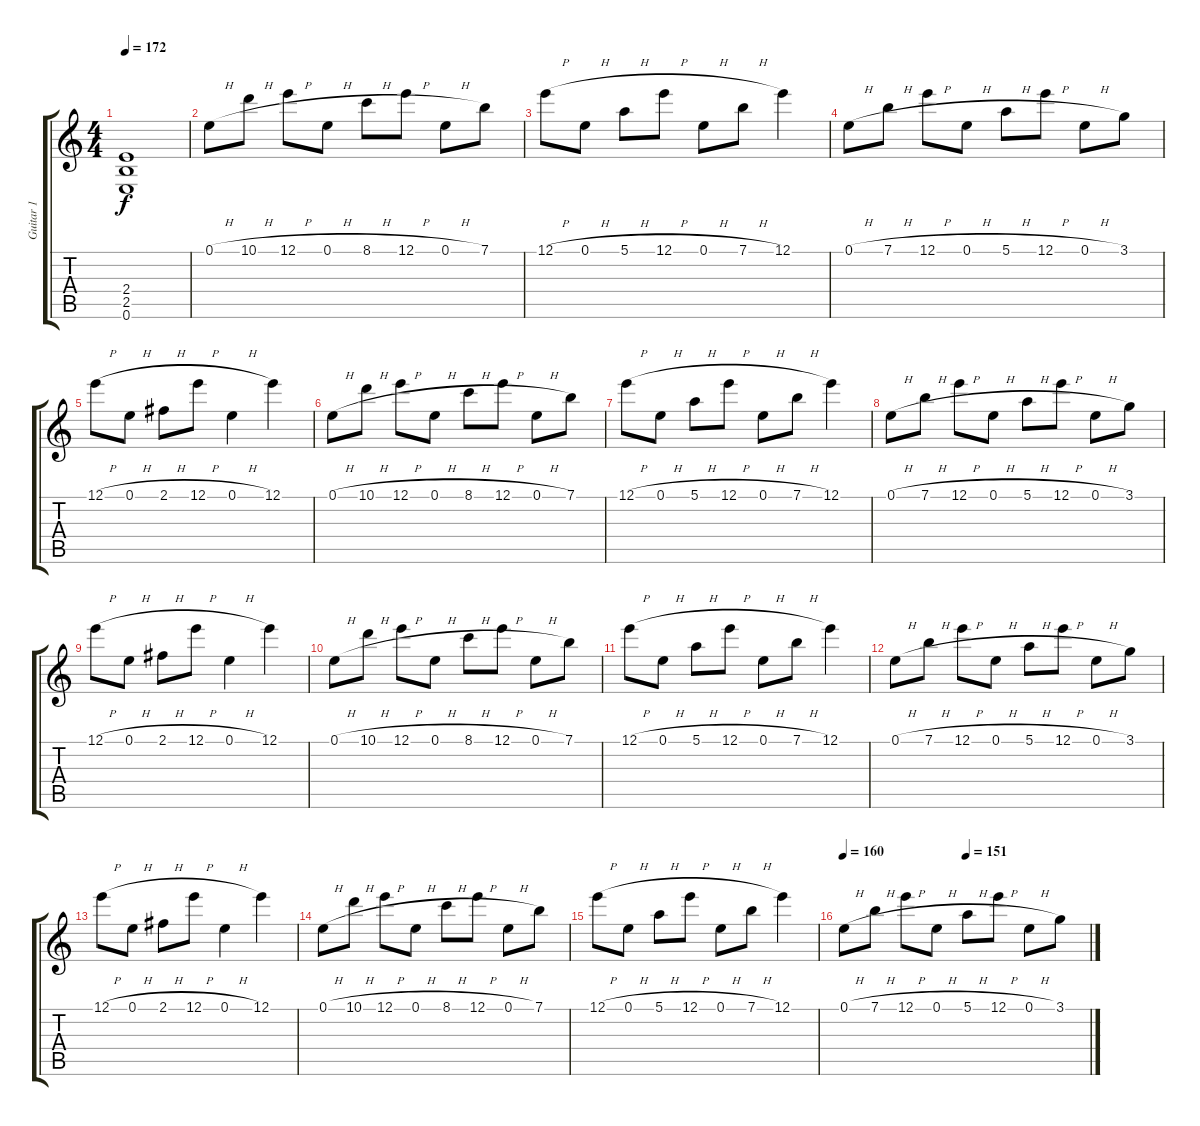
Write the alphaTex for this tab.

\track ("Guitar 1" "Guitar 1") {instrument distortionguitar}
\staff {score tabs}
\tuning (E4 B3 G3 D3 A2 E2) {hide}
\ts (4 4)
\tempo 172
\clef g2
\ks c
(2.4{t} 2.5{t} 0.6{t}).1{dy f} |
0.1{h}.8{volume 16} 10.1{h}.8 12.1{h}.8 0.1{h}.8 8.1{h}.8 12.1{h}.8 0.1{h}.8 7.1.8 |
12.1{h}.8 0.1{h}.8 5.1{h}.8 12.1{h}.8 0.1{h}.8 7.1{h}.8 12.1.4 |
0.1{h}.8 7.1{h}.8 12.1{h}.8 0.1{h}.8 5.1{h}.8 12.1{h}.8 0.1{h}.8 3.1.8 |
12.1{h}.8 0.1{h}.8 2.1{h}.8 12.1{h}.8 0.1{h}.4 12.1.4 |
0.1{h}.8 10.1{h}.8 12.1{h}.8 0.1{h}.8 8.1{h}.8 12.1{h}.8 0.1{h}.8 7.1.8 |
12.1{h}.8 0.1{h}.8 5.1{h}.8 12.1{h}.8 0.1{h}.8 7.1{h}.8 12.1.4 |
0.1{h}.8 7.1{h}.8 12.1{h}.8 0.1{h}.8 5.1{h}.8 12.1{h}.8 0.1{h}.8 3.1.8 |
12.1{h}.8 0.1{h}.8 2.1{h}.8 12.1{h}.8 0.1{h}.4 12.1.4 |
0.1{h}.8 10.1{h}.8 12.1{h}.8 0.1{h}.8 8.1{h}.8 12.1{h}.8 0.1{h}.8 7.1.8 |
12.1{h}.8 0.1{h}.8 5.1{h}.8 12.1{h}.8 0.1{h}.8 7.1{h}.8 12.1.4 |
0.1{h}.8 7.1{h}.8 12.1{h}.8 0.1{h}.8 5.1{h}.8 12.1{h}.8 0.1{h}.8 3.1.8 |
12.1{h}.8 0.1{h}.8 2.1{h}.8 12.1{h}.8 0.1{h}.4 12.1.4 |
0.1{h}.8 10.1{h}.8 12.1{h}.8 0.1{h}.8 8.1{h}.8 12.1{h}.8 0.1{h}.8 7.1.8 |
12.1{h}.8 0.1{h}.8 5.1{h}.8 12.1{h}.8 0.1{h}.8 7.1{h}.8 12.1.4 |
\tempo 160
\tempo (151 0.5)
0.1{h}.8 7.1{h}.8 12.1{h}.8 0.1{h}.8 5.1{h}.8 12.1{h}.8 0.1{h}.8 3.1.8
